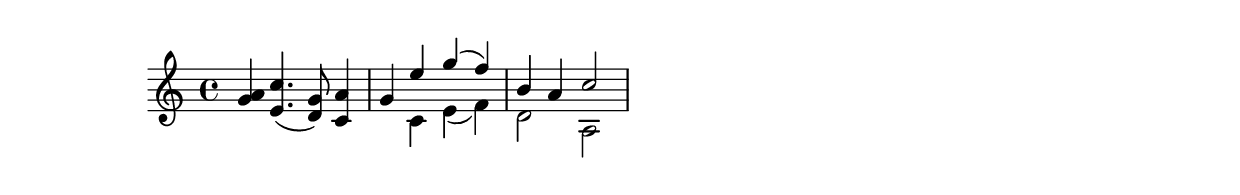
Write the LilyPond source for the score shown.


\version "2.1.26"

\header { texidoc = "

You can combine two parts on the same staff using the part
combiner. For vocal scores (hymns), there is no need to add solo/a2
texts, so they should be switched off.

" }

\score{
	\context Staff <<
		\time 4/4
		\partcombine 
			\notes\relative c'' {
				a4 c4.(g8) a4 |
				g4 e' g(f) | 
				b, a c2
			}
			\notes\relative c'' {
				g4 e4.(d8) c4 |
				g'4 c, e(f) |
				d2 a
			}
	>>
	\paper{
		linewidth=140.\mm
		\translator {
			\VoiceContext
			soloADue = ##f
		}
	}
}


